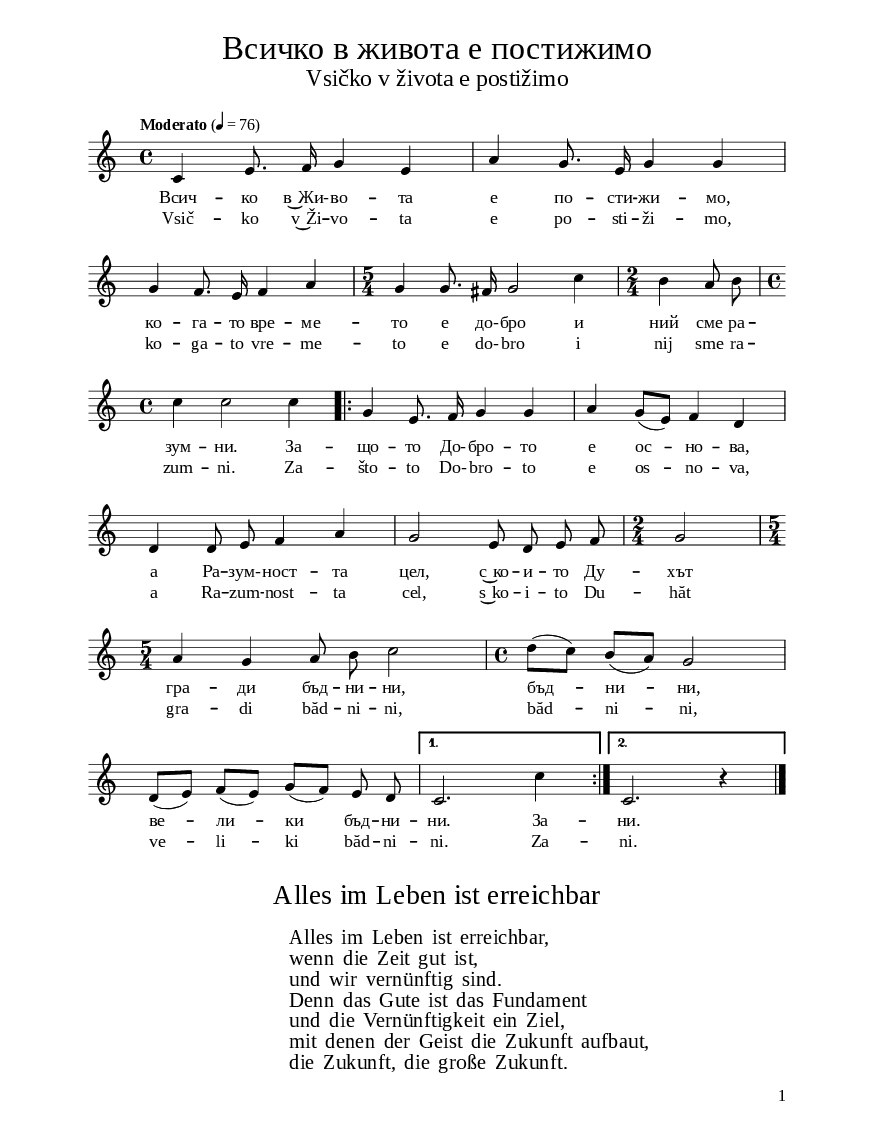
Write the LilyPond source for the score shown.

\version "2.24.2"

% include paper part and global functions
\include "include/globals.ily"

\bookpart {
  \label #'ref100
  \tocItem \markup "Всичко в живота е постижимо – Vsičko v života e postižimo"
  \include "include/bookpart-paper.ily"
  \score {
    \include "include/score-layout.ily"


    \new Voice \absolute  {
      \clef treble
      \key c \major
      \time 4/4
      \tempoFunc "Moderato" 4 "76"
      \autoBeamOff

      \autoBeamOff

      c'4 e'8. f'16 g'4 e' | a'4 g'8. e'16 g'4 g' \break |

      g'4 f'8. e'16 f'4 a' | \time 5/4  g'4 g'8. fis'16 g'2 c''4 | \time 2/4  b'4 a'8 b' \break |

      \time 4/4  c''4 c''2 c''4 \repeat volta 2 {
        g'4 e'8. f'16 g'4 g' | a'4 g'8 ( [e'] ) f'4 d' | \break

        d'4 d'8 e' f'4 a' g'2 e'8 d' e' f' | \time 2/4  g'2 | \break

        \time 5/4  a'4 g' a'8 b' c''2 | \time 4/4  d''8 [( c'' )] b' [( a' )] g'2 \break

        d'8  [( e' )] f' [( e' )] g' [( f' )] e' d'
      } \alternative { { | c'2. c''4 | } {c'2. r4 } } \bar "|."
    }

    \addlyrics {
      Всич -- ко
      "в~Жи-" -- во -- та е по -- сти -- жи -- мо, ко --
      га -- то вре -- ме -- то е "до-" -- бро и ний сме
      ра -- зум -- ни. За -- що -- то "До-" -- бро -- то
      е ос -- но -- ва, а Ра -- "зум-" -- ност -- та
      цел, с~ко -- и -- то Ду -- хът гра -- ди бъд --
      ни -- ни, бъд -- ни -- ни, ве -- ли -- ки бъд --
      ни -- ни. За -- ни.
    }

    \addlyrics {
      Vsič -- ko
      v~Ži -- vo -- ta e po -- sti -- ži -- mo, ko --
      ga -- to vre -- me -- to e "do-" -- bro i nij sme
      ra -- zum -- ni. Za -- što -- to "Do-" -- bro -- to
      e os -- no -- va, a Ra -- zum -- nost -- ta
      cel, s~ko -- i -- to Du -- hăt gra -- di băd --
      ni -- ni, băd -- ni -- ni, ve -- li -- ki băd --
      ni -- ni. Za -- ni.
    }


    \header {
      title = \titleFunc "Всичко в живота е постижимо" "Vsičko v života e postižimo"
    }

    \midi{}

  } % score

 % \markup \dc-two "D.C." "con repitione"
  

  % include foreign translation(s) of the song
 
  \version "2.24.2"

\markup \fill-line { \fontsize #deTitleFontSize "Alles im Leben ist erreichbar" }
\markup \null
\markup \null
\markup \fontsize #deCoupletFontSize {
  \hspace #18
  \override #`(baseline-skip . ,deCoupletBaselineSkip)

  \column {   
  \line { " "   Alles im Leben ist erreichbar, }

 \line { " " wenn die Zeit gut ist,  }

 \line { " " und wir vernünftig sind. }

 \line { " " Denn das Gute ist das Fundament  }

 \line { " " und die Vernünftigkeit ein Ziel,  }

 \line { " " mit denen der Geist die Zukunft aufbaut, }

 \line { " " die Zukunft, die große Zukunft. }
       
    }
    
    
}


} % bookpart
